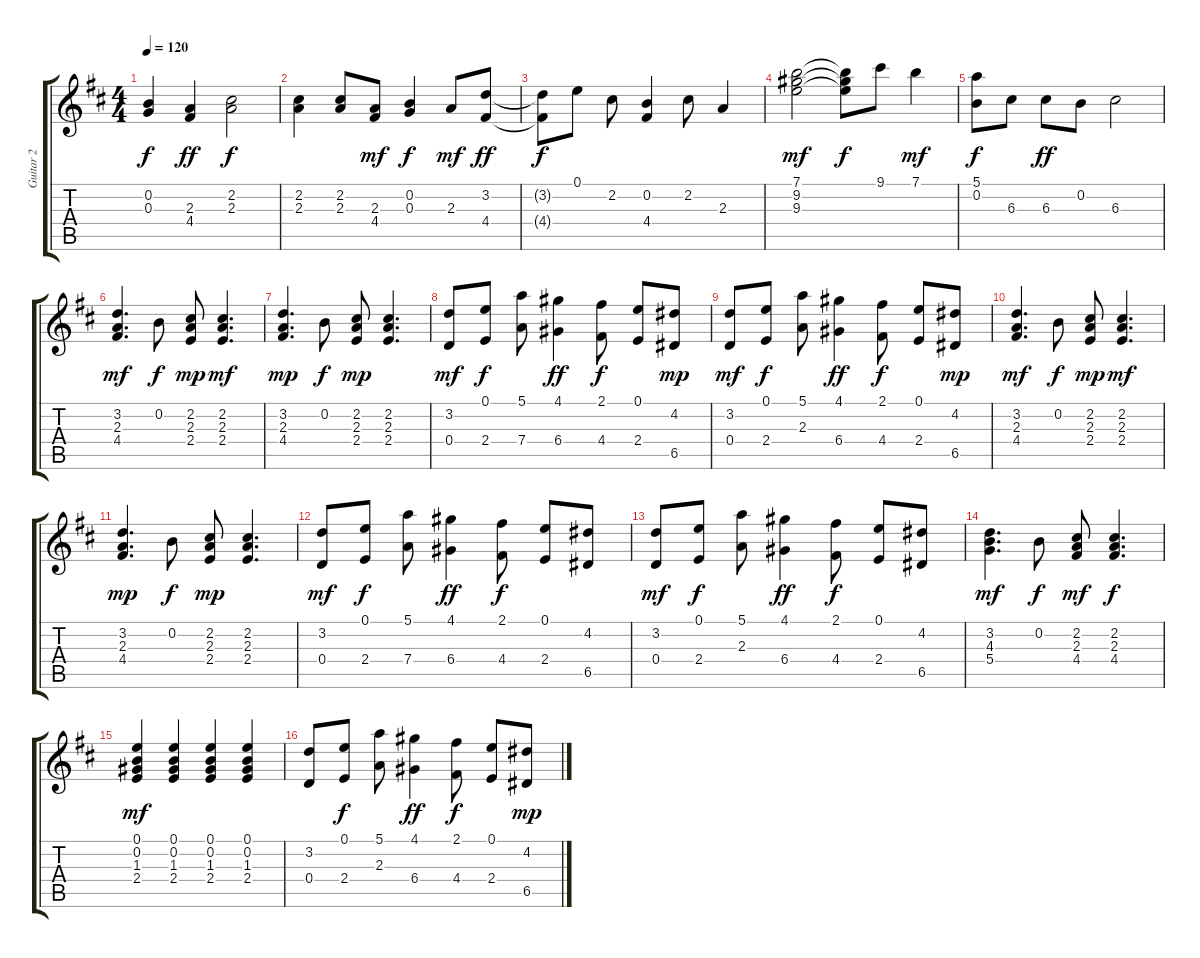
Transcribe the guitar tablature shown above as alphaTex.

\track ("Guitar 2" "Guitar 2") {instrument overdrivenguitar}
\staff {score tabs}
\tuning (E4 B3 G3 D3 A2 E2) {hide}
\ts (4 4)
\tempo 120
\clef g2
\ks d
(0.2 0.3).4{dy f} (2.3 4.4).4{dy ff} (2.2 2.3).2{dy f} |
(2.2 2.3).4 (2.2 2.3).8 (2.3 4.4).8{dy mf} (0.2 0.3).4{dy f} 2.3.8{dy mf} (3.2 4.4).8{dy ff} |
(3.2{t} 4.4{t}).8{dy f} 0.1.8 2.2.8 (0.2 4.4).4 2.2.8 2.3.4 |
(7.1 9.2 9.3).2{dy mf} (7.1{t} 9.2{t} 9.3{t}).8{dy f} 9.1.8 7.1.4{dy mf} |
(5.1 0.2).8{dy f} 6.3.8 6.3.8{dy ff} 0.2.8 6.3.2 |
(3.2 2.3 4.4).4{d dy mf} 0.2.8{dy f} (2.2 2.3 2.4).8{dy mp} (2.2 2.3 2.4).4{d dy mf} |
(3.2 2.3 4.4).4{d dy mp} 0.2.8{dy f} (2.2 2.3 2.4).8{dy mp} (2.2 2.3 2.4).4{d} |
(3.2 0.4).8{dy mf} (0.1 2.4).8{dy f} (5.1 7.4).8 (4.1 6.4).4{dy ff} (2.1 4.4).8{dy f} (0.1 2.4).8 (4.2 6.5).8{dy mp} |
(3.2 0.4).8{dy mf} (0.1 2.4).8{dy f} (5.1 2.3).8 (4.1 6.4).4{dy ff} (2.1 4.4).8{dy f} (0.1 2.4).8 (4.2 6.5).8{dy mp} |
(3.2 2.3 4.4).4{d dy mf} 0.2.8{dy f} (2.2 2.3 2.4).8{dy mp} (2.2 2.3 2.4).4{d dy mf} |
(3.2 2.3 4.4).4{d dy mp} 0.2.8{dy f} (2.2 2.3 2.4).8{dy mp} (2.2 2.3 2.4).4{d} |
(3.2 0.4).8{dy mf} (0.1 2.4).8{dy f} (5.1 7.4).8 (4.1 6.4).4{dy ff} (2.1 4.4).8{dy f} (0.1 2.4).8 (4.2 6.5).8 |
(3.2 0.4).8{dy mf} (0.1 2.4).8{dy f} (5.1 2.3).8 (4.1 6.4).4{dy ff} (2.1 4.4).8{dy f} (0.1 2.4).8 (4.2 6.5).8 |
(3.2 4.3 5.4).4{d dy mf} 0.2.8{dy f} (2.2 2.3 4.4).8{dy mf} (2.2 2.3 4.4).4{d dy f} |
(0.1 0.2 1.3 2.4).4{dy mf} (0.1 0.2 1.3 2.4).4 (0.1 0.2 1.3 2.4).4 (0.1 0.2 1.3 2.4).4 |
(3.2 0.4).8 (0.1 2.4).8{dy f} (5.1 2.3).8 (4.1 6.4).4{dy ff} (2.1 4.4).8{dy f} (0.1 2.4).8 (4.2 6.5).8{dy mp}
